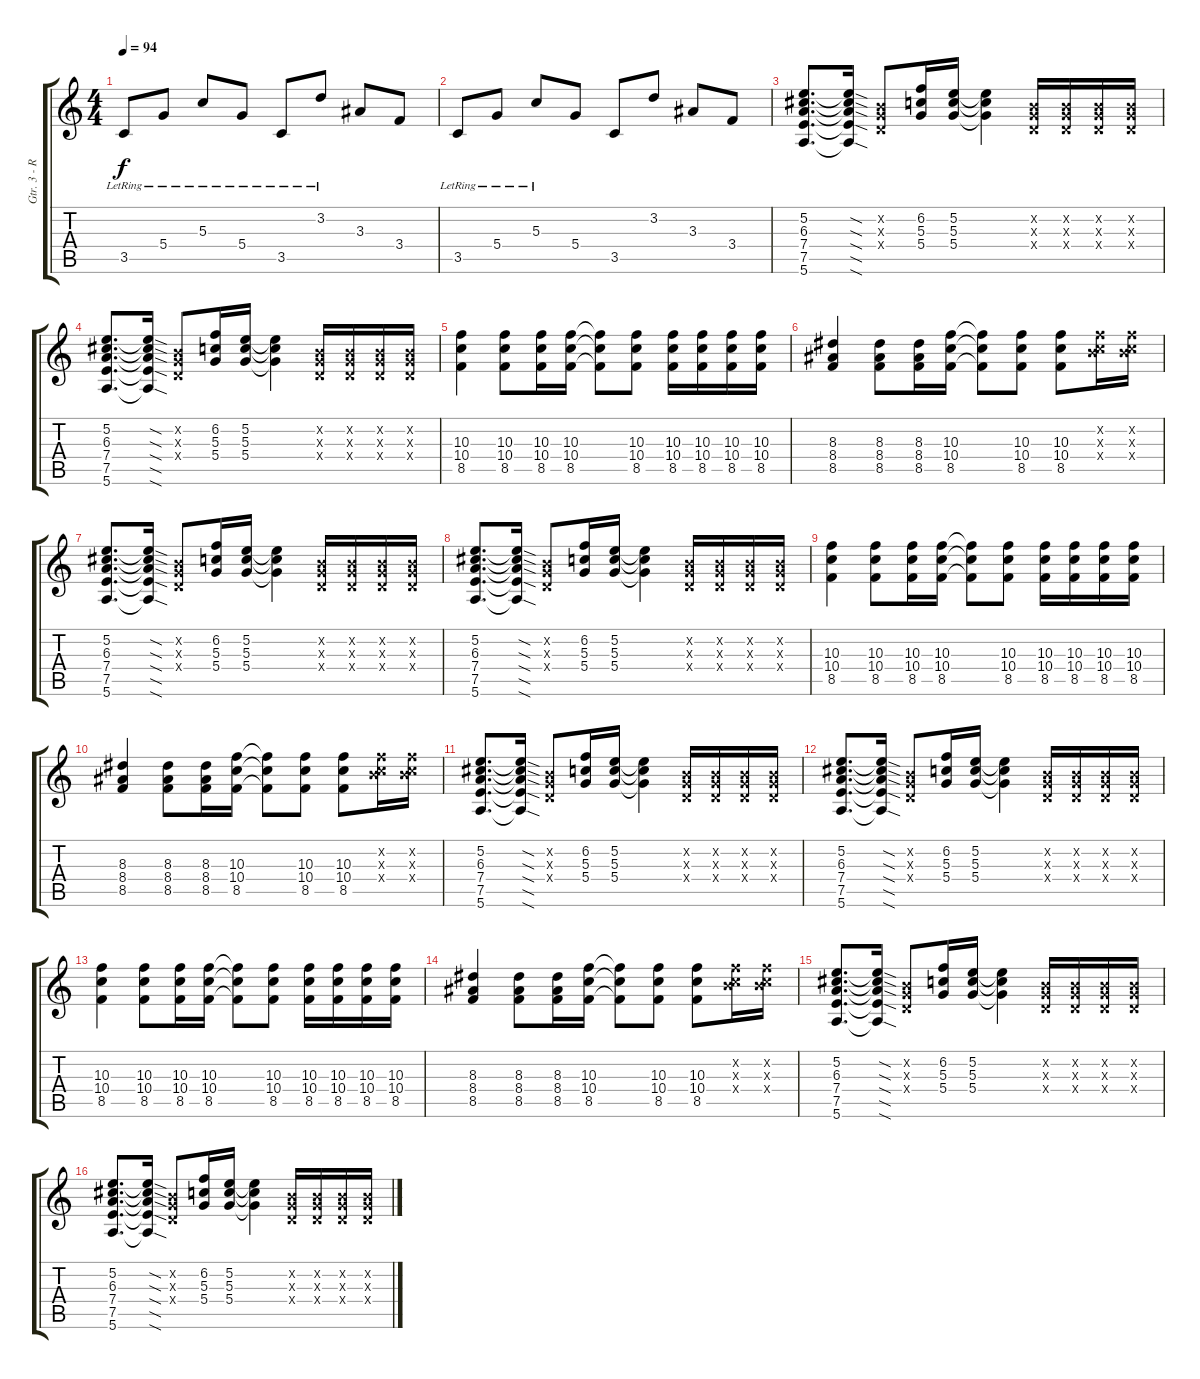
\track ("Gtr. 3 - Rythm Right" "Gtr. 3 - R") {instrument distortionguitar}
\staff {score tabs}
\tuning (E4 B3 G3 D3 A2 E2) {hide}
\ts (4 4)
\tempo 94
\clef g2
\ks c
3.5{lr}.8{dy f} 5.4{lr}.8 5.3{lr}.8 5.4{lr}.8 3.5{lr}.8 3.2{lr}.8 3.3.8 3.4.8 |
3.5{lr}.8 5.4{lr}.8 5.3{lr}.8 5.4.8 3.5.8 3.2.8 3.3.8 3.4.8 |
(5.2 6.3 7.4 7.5 5.6).8{d} (5.2{sod t} 6.3{sod t} 7.4{sod t} 7.5{sod t} 5.6{sod t}).16 (0.2{x} 0.3{x} 0.4{x}).8 (6.2 5.3 5.4).16 (5.2 5.3 5.4).16 (5.2{t} 5.3{t} 5.4{t}).4 (0.2{x} 0.3{x} 0.4{x}).16 (0.2{x} 0.3{x} 0.4{x}).16 (0.2{x} 0.3{x} 0.4{x}).16 (0.2{x} 0.3{x} 0.4{x}).16 |
(5.2 6.3 7.4 7.5 5.6).8{d} (5.2{sod t} 6.3{sod t} 7.4{sod t} 7.5{sod t} 5.6{sod t}).16 (0.2{x} 0.3{x} 0.4{x}).8 (6.2 5.3 5.4).16 (5.2 5.3 5.4).16 (5.2{t} 5.3{t} 5.4{t}).4 (0.2{x} 0.3{x} 0.4{x}).16 (0.2{x} 0.3{x} 0.4{x}).16 (0.2{x} 0.3{x} 0.4{x}).16 (0.2{x} 0.3{x} 0.4{x}).16 |
(10.3 10.4 8.5).4 (10.3 10.4 8.5).8 (10.3 10.4 8.5).16 (10.3 10.4 8.5).16 (10.3{t} 10.4{t} 8.5{t}).8 (10.3 10.4 8.5).8 (10.3 10.4 8.5).16 (10.3 10.4 8.5).16 (10.3 10.4 8.5).16 (10.3 10.4 8.5).16 |
(8.3 8.4 8.5).4 (8.3 8.4 8.5).8 (8.3 8.4 8.5).16 (10.3 10.4 8.5).16 (10.3{t} 10.4{t} 8.5{t}).8 (10.3 10.4 8.5).8 (10.3 10.4 8.5).8 (0.2{x} 10.3{x} 10.4{x}).16 (0.2{x} 10.3{x} 10.4{x}).16 |
(5.2 6.3 7.4 7.5 5.6).8{d} (5.2{sod t} 6.3{sod t} 7.4{sod t} 7.5{sod t} 5.6{sod t}).16 (0.2{x} 0.3{x} 0.4{x}).8 (6.2 5.3 5.4).16 (5.2 5.3 5.4).16 (5.2{t} 5.3{t} 5.4{t}).4 (0.2{x} 0.3{x} 0.4{x}).16 (0.2{x} 0.3{x} 0.4{x}).16 (0.2{x} 0.3{x} 0.4{x}).16 (0.2{x} 0.3{x} 0.4{x}).16 |
(5.2 6.3 7.4 7.5 5.6).8{d} (5.2{sod t} 6.3{sod t} 7.4{sod t} 7.5{sod t} 5.6{sod t}).16 (0.2{x} 0.3{x} 0.4{x}).8 (6.2 5.3 5.4).16 (5.2 5.3 5.4).16 (5.2{t} 5.3{t} 5.4{t}).4 (0.2{x} 0.3{x} 0.4{x}).16 (0.2{x} 0.3{x} 0.4{x}).16 (0.2{x} 0.3{x} 0.4{x}).16 (0.2{x} 0.3{x} 0.4{x}).16 |
(10.3 10.4 8.5).4 (10.3 10.4 8.5).8 (10.3 10.4 8.5).16 (10.3 10.4 8.5).16 (10.3{t} 10.4{t} 8.5{t}).8 (10.3 10.4 8.5).8 (10.3 10.4 8.5).16 (10.3 10.4 8.5).16 (10.3 10.4 8.5).16 (10.3 10.4 8.5).16 |
(8.3 8.4 8.5).4 (8.3 8.4 8.5).8 (8.3 8.4 8.5).16 (10.3 10.4 8.5).16 (10.3{t} 10.4{t} 8.5{t}).8 (10.3 10.4 8.5).8 (10.3 10.4 8.5).8 (0.2{x} 10.3{x} 10.4{x}).16 (0.2{x} 10.3{x} 10.4{x}).16 |
(5.2 6.3 7.4 7.5 5.6).8{d} (5.2{sod t} 6.3{sod t} 7.4{sod t} 7.5{sod t} 5.6{sod t}).16 (0.2{x} 0.3{x} 0.4{x}).8 (6.2 5.3 5.4).16 (5.2 5.3 5.4).16 (5.2{t} 5.3{t} 5.4{t}).4 (0.2{x} 0.3{x} 0.4{x}).16 (0.2{x} 0.3{x} 0.4{x}).16 (0.2{x} 0.3{x} 0.4{x}).16 (0.2{x} 0.3{x} 0.4{x}).16 |
(5.2 6.3 7.4 7.5 5.6).8{d} (5.2{sod t} 6.3{sod t} 7.4{sod t} 7.5{sod t} 5.6{sod t}).16 (0.2{x} 0.3{x} 0.4{x}).8 (6.2 5.3 5.4).16 (5.2 5.3 5.4).16 (5.2{t} 5.3{t} 5.4{t}).4 (0.2{x} 0.3{x} 0.4{x}).16 (0.2{x} 0.3{x} 0.4{x}).16 (0.2{x} 0.3{x} 0.4{x}).16 (0.2{x} 0.3{x} 0.4{x}).16 |
(10.3 10.4 8.5).4 (10.3 10.4 8.5).8 (10.3 10.4 8.5).16 (10.3 10.4 8.5).16 (10.3{t} 10.4{t} 8.5{t}).8 (10.3 10.4 8.5).8 (10.3 10.4 8.5).16 (10.3 10.4 8.5).16 (10.3 10.4 8.5).16 (10.3 10.4 8.5).16 |
(8.3 8.4 8.5).4 (8.3 8.4 8.5).8 (8.3 8.4 8.5).16 (10.3 10.4 8.5).16 (10.3{t} 10.4{t} 8.5{t}).8 (10.3 10.4 8.5).8 (10.3 10.4 8.5).8 (0.2{x} 10.3{x} 10.4{x}).16 (0.2{x} 10.3{x} 10.4{x}).16 |
(5.2 6.3 7.4 7.5 5.6).8{d} (5.2{sod t} 6.3{sod t} 7.4{sod t} 7.5{sod t} 5.6{sod t}).16 (0.2{x} 0.3{x} 0.4{x}).8 (6.2 5.3 5.4).16 (5.2 5.3 5.4).16 (5.2{t} 5.3{t} 5.4{t}).4 (0.2{x} 0.3{x} 0.4{x}).16 (0.2{x} 0.3{x} 0.4{x}).16 (0.2{x} 0.3{x} 0.4{x}).16 (0.2{x} 0.3{x} 0.4{x}).16 |
(5.2 6.3 7.4 7.5 5.6).8{d} (5.2{sod t} 6.3{sod t} 7.4{sod t} 7.5{sod t} 5.6{sod t}).16 (0.2{x} 0.3{x} 0.4{x}).8 (6.2 5.3 5.4).16 (5.2 5.3 5.4).16 (5.2{t} 5.3{t} 5.4{t}).4 (0.2{x} 0.3{x} 0.4{x}).16 (0.2{x} 0.3{x} 0.4{x}).16 (0.2{x} 0.3{x} 0.4{x}).16 (0.2{x} 0.3{x} 0.4{x}).16
